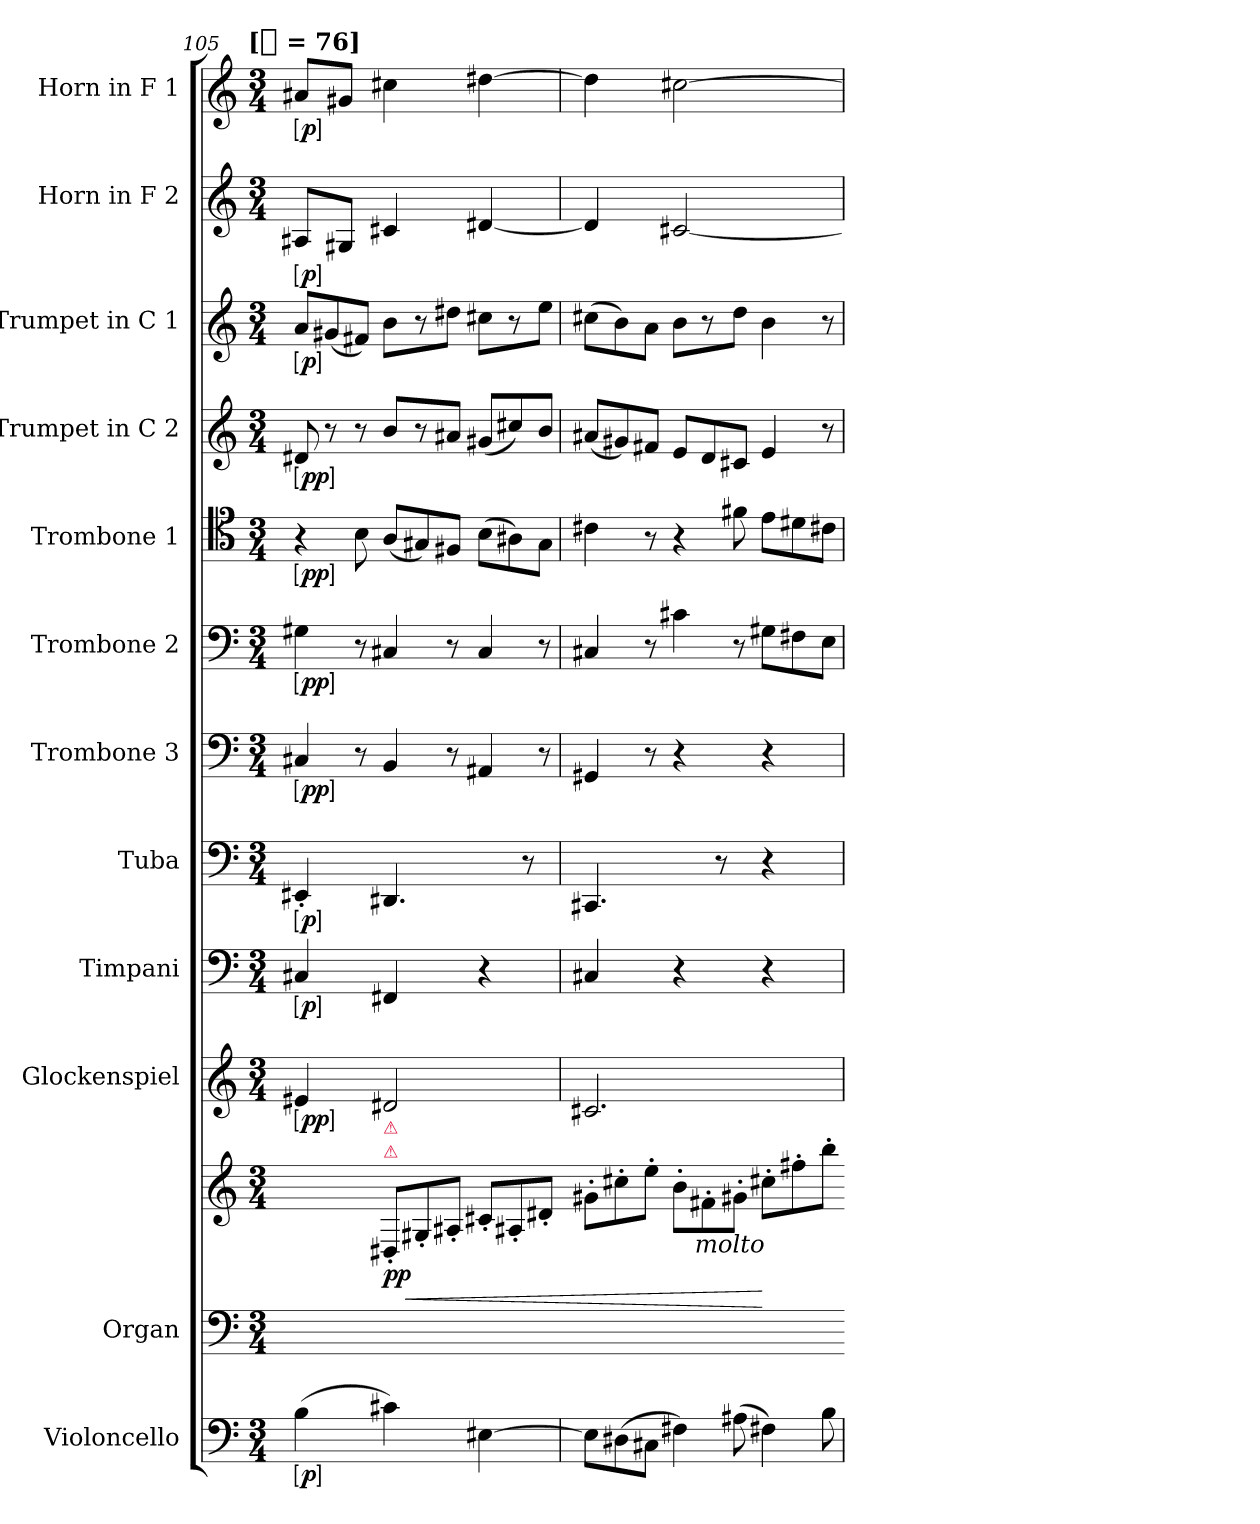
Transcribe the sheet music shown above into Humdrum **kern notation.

**kern	**dynam	**kern	**kern	**dynam	**kern	**dynam	**kern	**dynam	**kern	**dynam	**kern	**dynam	**kern	**dynam	**kern	**dynam	**kern	**dynam	**kern	**dynam	**kern	**dynam	**kern	**dynam
*part12	*part12	*part11	*part11	*part11	*part10	*part10	*part9	*part9	*part8	*part8	*part7	*part7	*part6	*part6	*part5	*part5	*part4	*part4	*part3	*part3	*part2	*part2	*part1	*part1
*staff13	*staff13	*staff12	*staff11	*staff11/12	*staff10	*staff10	*staff9	*staff9	*staff8	*staff8	*staff7	*staff7	*staff6	*staff6	*staff5	*staff5	*staff4	*staff4	*staff3	*staff3	*staff2	*staff2	*staff1	*staff1
*I"Violoncello	*	*I"Organ	*	*	*I"Glockenspiel	*	*I"Timpani	*	*I"Tuba	*	*I"Trombone 3	*	*I"Trombone 2	*	*I"Trombone 1	*	*I"Trumpet in C 2	*	*I"Trumpet in C 1	*	*I"Horn in F 2	*	*I"Horn in F 1	*
*I'Vc.	*	*I'Org.	*	*	*I'Glock.	*	*I'Timp.	*	*I'Tba.	*	*I'Tbn. 3	*	*I'Tbn. 2	*	*I'Tbn. 1	*	*I'Tpt. 2	*	*I'Tpt. 1	*	*I'Hn. 2	*	*I'Hn. 1	*
*clefF4	*	*clefF4	*clefG2	*	*clefG2	*	*clefF4	*	*clefF4	*	*clefF4	*	*clefF4	*	*clefC4	*	*clefG2	*	*clefG2	*	*clefG2	*	*clefG2	*
*	*	*	*	*	*ITrd-14c-24	*	*	*	*	*	*	*	*	*	*	*	*	*	*	*	*ITrd4c7	*	*ITrd4c7	*
*k[]	*	*k[]	*k[]	*	*k[]	*	*	*	*k[]	*	*k[]	*	*k[]	*	*k[]	*	*	*	*	*	*	*	*	*
!!LO:TX:omd:t=[[half] = 76]
*M3/4	*	*M3/4	*M3/4	*	*M3/4	*	*M3/4	*	*M3/4	*	*M3/4	*	*M3/4	*	*M3/4	*	*M3/4	*	*M3/4	*	*M3/4	*	*M3/4	*
*MM152	*	*MM152	*MM152	*	*MM152	*	*MM152	*	*MM152	*	*MM152	*	*MM152	*	*MM152	*	*MM152	*	*MM152	*	*MM152	*	*MM152	*
*	*	*	*	*	*	*	*	*	*	*	*Xtuplet	*	*Xtuplet	*	*Xtuplet	*	*Xtuplet	*	*Xtuplet	*	*	*	*	*
=105	=105	=105	=105	=105	=105	=105	=105	=105	=105	=105	=105	=105	=105	=105	=105	=105	=105	=105	=105	=105	=105	=105	=105	=105
!	!LO:DY:ed=brack	!	!	!	!	!LO:DY:ed=brack	!	!LO:DY:ed=brack	!	!LO:DY:ed=brack	!	!LO:DY:ed=brack	!	!LO:DY:ed=brack	!	!LO:DY:ed=brack	!	!LO:DY:ed=brack	!	!LO:DY:ed=brack	!	!LO:DY:ed=brack	!	!LO:DY:ed=brack
(4B	p	2.ryy	4ryy	.	4eee#X	pp	4C#X	p	4EE#X'	p	6C#X	pp	6G#X	pp	6r	pp	12d#X	pp	12aL	p	8D#XL	p	8d#XL	p
.	.	.	.	.	.	.	.	.	.	.	.	.	.	.	.	.	12r	.	(12g#X	.	.	.	.	.
.	.	.	.	.	.	.	.	.	.	.	.	.	.	.	.	.	.	.	.	.	8C#XJ	.	8c#XJ	.
.	.	.	.	.	.	.	.	.	.	.	12r	.	12r	.	12B	.	12r	.	12f#XJ)	.	.	.	.	.
*	*	*	*Xtuplet	*	*	*	*	*	*	*	*	*	*	*	*	*	*	*	*	*	*	*	*	*
!	!	!	!LO:TX:a:color=crimson:t=⚠	!	!	!	!	!	!	!	!	!	!	!	!	!	!	!	!	!	!	!	!	!
!	!	!	!LO:TX:a:color=crimson:t=⚠	!	!	!	!	!	!	!	!	!	!	!	!	!	!	!	!	!	!	!	!	!
!	!	!	!	!LO:DY:b	!	!	!	!	!	!	!	!	!	!	!	!	!	!	!	!	!	!	!	!
4c#X)	.	.	12D#X'</L	pp	2ddd#X	.	4FF#X	.	4.DD#X	.	6BB	.	6C#X	.	(12AL	.	12bL	.	12bL	.	4F#X	.	4f#X	.
!	!	!	!	!LO:HP:b	!	!	!	!	!	!	!	!	!	!	!	!	!	!	!	!	!	!	!	!
.	.	.	12G#X'</	<	.	.	.	.	.	.	.	.	.	.	12G#X)	.	12r	.	12r	.	.	.	.	.
.	.	.	12A#X'</J	.	.	.	.	.	.	.	12r	.	12r	.	12F#XJ	.	12a#XJ	.	12dd#XJ	.	.	.	.	.
[4E#X	.	.	12c#X'</L	.	.	.	4r	.	.	.	6AA#X	.	6C#	.	(12BL	.	(12g#XL	.	12cc#XL	.	[4G#X	.	[4g#X	.
.	.	.	12A#X'</	.	.	.	.	.	.	.	.	.	.	.	12A#X)	.	12cc#X)	.	12r	.	.	.	.	.
.	.	.	.	.	.	.	.	.	8r	.	.	.	.	.	.	.	.	.	.	.	.	.	.	.
.	.	.	12d#X'/J	.	.	.	.	.	.	.	12r	.	12r	.	12G#J	.	12bJ	.	12eeJ	.	.	.	.	.
=106	=106	=106-	=106-	=106	=106	=106	=106	=106	=106	=106	=106	=106	=106	=106	=106	=106	=106	=106	=106	=106	=106	=106	=106	=106
*Xtuplet	*	*	*	*	*	*	*	*	*	*	*	*	*	*	*	*	*	*	*	*	*	*	*	*
12E#L]	.	2.ryy	12g#X'\L	.	2.ccc#X	.	4C#X	.	4.CC#X	.	6GG#X	.	6C#X	.	6c#X	.	(12a#XL	.	(12cc#XL	.	4G#]	.	4g#]	.
(12D#X	.	.	12cc#X'\	.	.	.	.	.	.	.	.	.	.	.	.	.	12g#X)	.	12b)	.	.	.	.	.
12C#XJ	.	.	12ee'\J	.	.	.	.	.	.	.	12r	.	12r	.	12r	.	12f#XJ	.	12aJ	.	.	.	.	.
6F#X)	.	.	12b'\L	.	.	.	4r	.	.	.	4r	.	6c#X	.	6r	.	12eL	.	12bL	.	[2F#X	.	[2f#X	.
!	!	!	!LO:TX:b:i:t=molto	!	!	!	!	!	!	!	!	!	!	!	!	!	!	!	!	!	!	!	!	!
.	.	.	12f#X'\	.	.	.	.	.	.	.	.	.	.	.	.	.	12d	.	12r	.	.	.	.	.
.	.	.	.	.	.	.	.	.	8r	.	.	.	.	.	.	.	.	.	.	.	.	.	.	.
(12A#X	.	.	12g#X'\J	.	.	.	.	.	.	.	.	.	12r	.	12f#X	.	12c#XJ	.	12ddJ	.	.	.	.	.
6F#X)	.	.	12cc#X'\L	[	.	.	4r	.	4r	.	4r	.	12G#XL	.	12eL	.	6e	.	6b	.	.	.	.	.
.	.	.	12ff#X'\	.	.	.	.	.	.	.	.	.	12F#X	.	12d#X	.	.	.	.	.	.	.	.	.
12B	.	.	12bb'\J	.	.	.	.	.	.	.	.	.	12EJ	.	12c#XJ	.	12r	.	12r	.	.	.	.	.
=	=	=-	=-	=	=	=	=	=	=	=	=	=	=	=	=	=	=	=	=	=	=	=	=	=
*-	*-	*-	*-	*-	*-	*-	*-	*-	*-	*-	*-	*-	*-	*-	*-	*-	*-	*-	*-	*-	*-	*-	*-	*-
